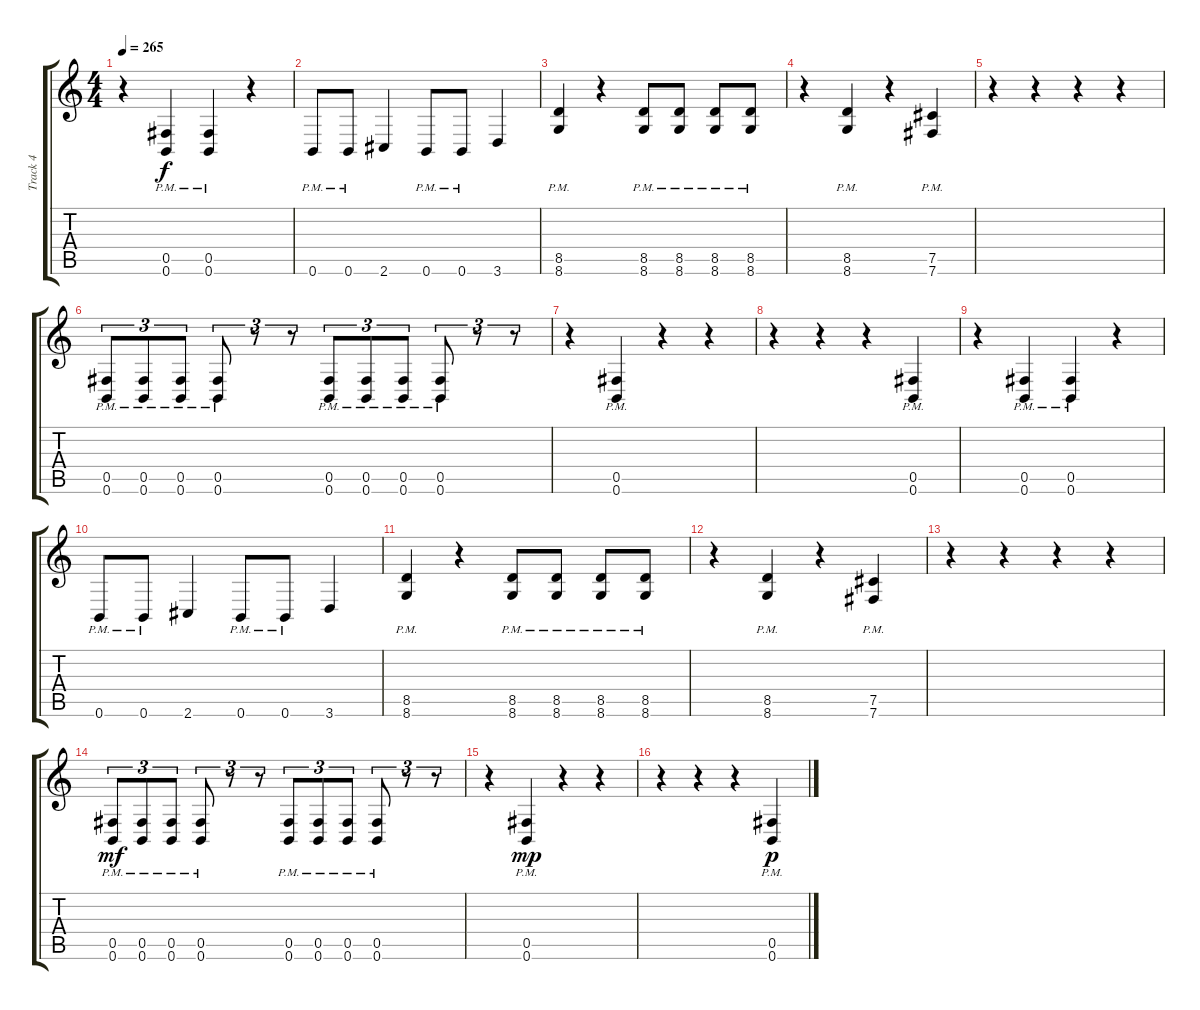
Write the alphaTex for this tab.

\track ("Track 4" "Track 4") {instrument distortionguitar}
\staff {score tabs}
\tuning (Db4 Ab3 E3 B2 Gb2 B1) {hide}
\ts (4 4)
\tempo 265
\clef g2
\ks c
r.4{dy f} (0.5{pm} 0.6{pm}).4 (0.5{pm} 0.6{pm}).4 r.4 |
0.6{pm}.8 0.6{pm}.8 2.6.4 0.6{pm}.8 0.6{pm}.8 3.6.4 |
(8.5{pm} 8.6{pm}).4 r.4 (8.5{pm} 8.6{pm}).8 (8.5{pm} 8.6{pm}).8 (8.5{pm} 8.6{pm}).8 (8.5{pm} 8.6{pm}).8 |
r.4 (8.5{pm} 8.6{pm}).4 r.4 (7.5{pm} 7.6{pm}).4 |
r.4 r.4 r.4 r.4 |
(0.5{pm} 0.6{pm}).8{tu (3 2)} (0.5{pm} 0.6{pm}).8{tu (3 2)} (0.5{pm} 0.6{pm}).8{tu (3 2)} (0.5{pm} 0.6{pm}).8{tu (3 2)} r.8{tu (3 2)} r.8{tu (3 2)} (0.5{pm} 0.6{pm}).8{tu (3 2)} (0.5{pm} 0.6{pm}).8{tu (3 2)} (0.5{pm} 0.6{pm}).8{tu (3 2)} (0.5{pm} 0.6{pm}).8{tu (3 2)} r.8{tu (3 2)} r.8{tu (3 2)} |
r.4 (0.5{pm} 0.6{pm}).4 r.4 r.4 |
r.4 r.4 r.4 (0.5{pm} 0.6{pm}).4 |
r.4 (0.5{pm} 0.6{pm}).4 (0.5{pm} 0.6{pm}).4 r.4 |
0.6{pm}.8 0.6{pm}.8 2.6.4 0.6{pm}.8 0.6{pm}.8 3.6.4 |
(8.5{pm} 8.6{pm}).4 r.4 (8.5{pm} 8.6{pm}).8 (8.5{pm} 8.6{pm}).8 (8.5{pm} 8.6{pm}).8 (8.5{pm} 8.6{pm}).8 |
r.4 (8.5{pm} 8.6{pm}).4 r.4 (7.5{pm} 7.6{pm}).4 |
r.4 r.4 r.4 r.4 |
(0.5{pm} 0.6{pm}).8{tu (3 2) dy mf} (0.5{pm} 0.6{pm}).8{tu (3 2)} (0.5{pm} 0.6{pm}).8{tu (3 2)} (0.5{pm} 0.6{pm}).8{tu (3 2)} r.8{tu (3 2)} r.8{tu (3 2)} (0.5{pm} 0.6{pm}).8{tu (3 2)} (0.5{pm} 0.6{pm}).8{tu (3 2)} (0.5{pm} 0.6{pm}).8{tu (3 2)} (0.5{pm} 0.6{pm}).8{tu (3 2)} r.8{tu (3 2)} r.8{tu (3 2)} |
r.4 (0.5{pm} 0.6{pm}).4{dy mp} r.4 r.4 |
r.4 r.4 r.4 (0.5{pm} 0.6{pm}).4{dy p}
